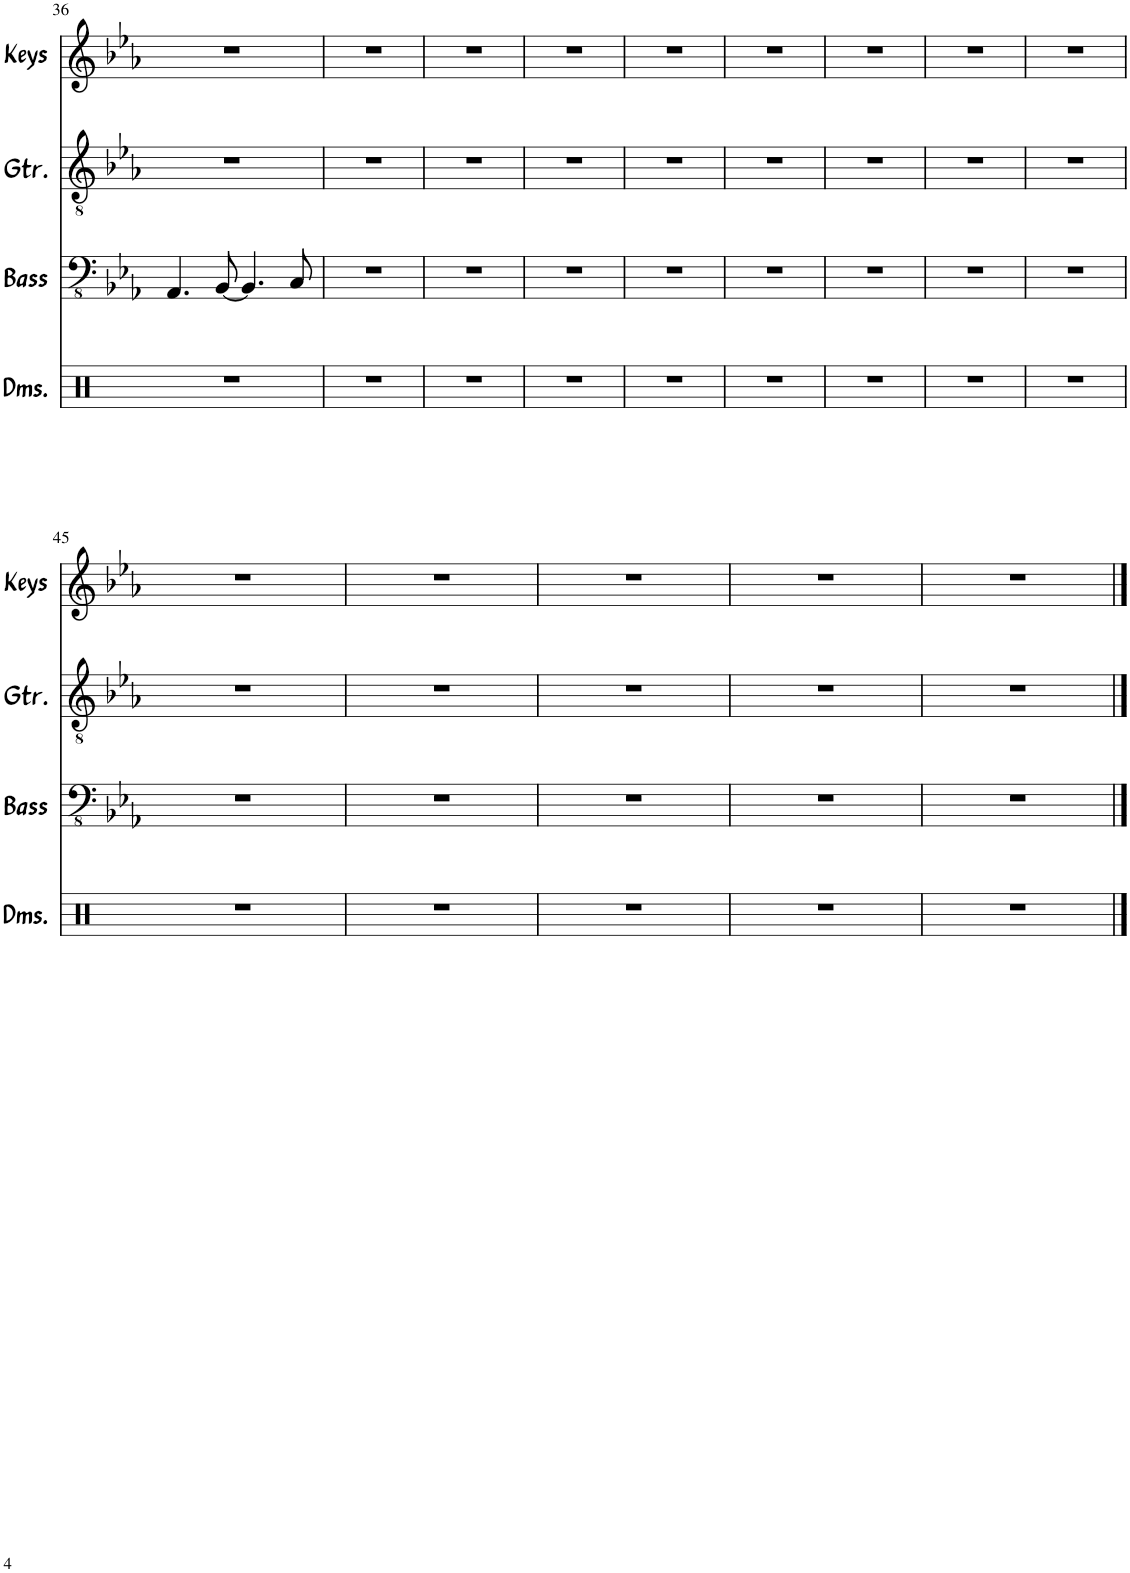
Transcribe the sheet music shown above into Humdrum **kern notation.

**kern	**kern	**kern	**kern
*part4	*part3	*part2	*part1
*staff4	*staff3	*staff2	*staff1
*I"Drums	*I"Bass Guitar	*I"Guitar	*I"Keyboards
*I'Dms.	*I'Bass	*I'Gtr.	*I'Keys
!!LO:PB:g=z
*clefX	*clefFv4	*clefGv2	*clefG2
*k[]	*k[b-e-a-]	*k[b-e-a-]	*k[b-e-a-]
*M4/4	*M4/4	*M4/4	*M4/4
=36	=36	=36	=36
1r	4.AAA-/	1r	1r
.	[8BBB-/	.	.
.	4.BBB-/]	.	.
.	8CC/	.	.
=37	=37	=37	=37
1r	1r	1r	1r
=38	=38	=38	=38
1r	1r	1r	1r
=39	=39	=39	=39
1r	1r	1r	1r
=40	=40	=40	=40
1r	1r	1r	1r
=41	=41	=41	=41
1r	1r	1r	1r
=42	=42	=42	=42
1r	1r	1r	1r
=43	=43	=43	=43
1r	1r	1r	1r
=44	=44	=44	=44
1r	1r	1r	1r
!!LO:LB:g=z
=45	=45	=45	=45
1r	1r	1r	1r
=46	=46	=46	=46
1r	1r	1r	1r
=47	=47	=47	=47
1r	1r	1r	1r
=48	=48	=48	=48
1r	1r	1r	1r
=49	=49	=49	=49
1r	1r	1r	1r
==	==	==	==
*-	*-	*-	*-
